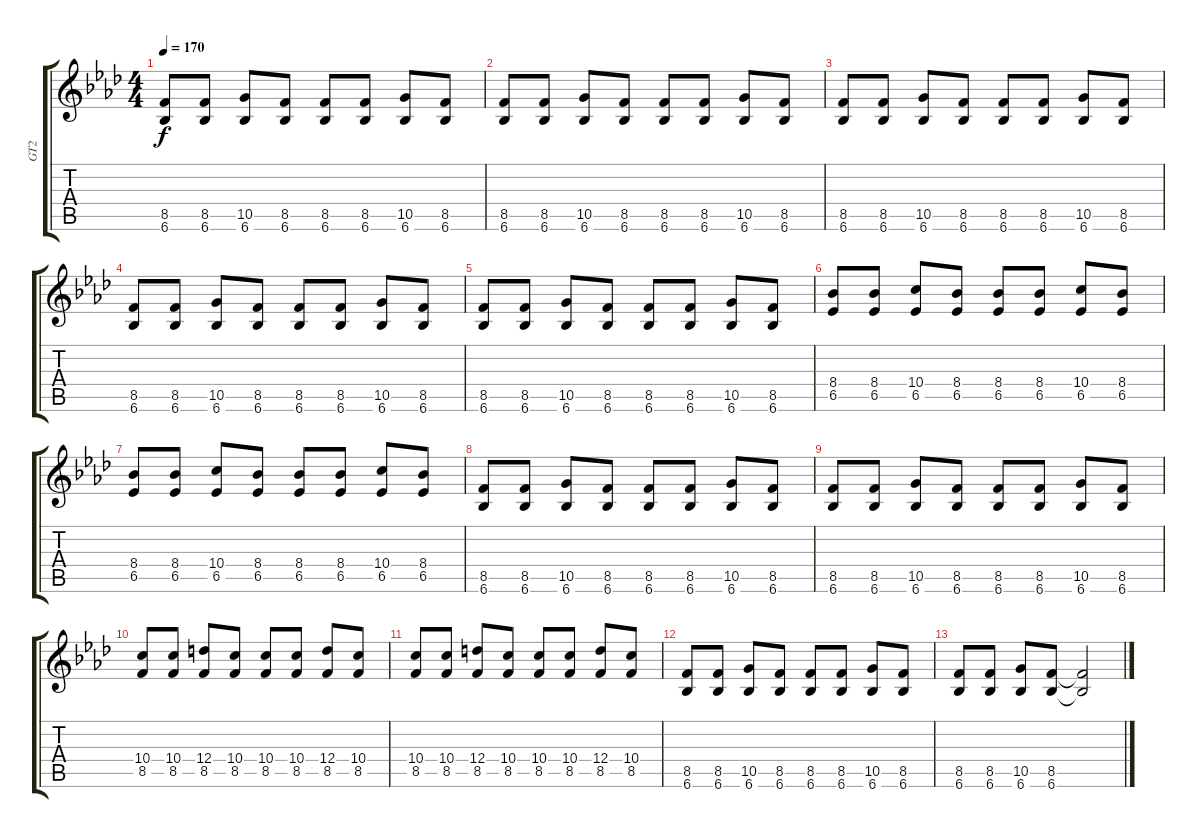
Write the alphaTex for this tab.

\track ("GT2" "GT2") {instrument electricguitarjazz}
\staff {score tabs}
\tuning (E4 B3 G3 D3 A2 E2) {hide}
\ts (4 4)
\tempo 170
\clef g2
\ks ab
(8.5 6.6).8{dy f} (8.5 6.6).8 (10.5 6.6).8 (8.5 6.6).8 (8.5 6.6).8 (8.5 6.6).8 (10.5 6.6).8 (8.5 6.6).8 |
(8.5 6.6).8 (8.5 6.6).8 (10.5 6.6).8 (8.5 6.6).8 (8.5 6.6).8 (8.5 6.6).8 (10.5 6.6).8 (8.5 6.6).8 |
(8.5 6.6).8 (8.5 6.6).8 (10.5 6.6).8 (8.5 6.6).8 (8.5 6.6).8 (8.5 6.6).8 (10.5 6.6).8 (8.5 6.6).8 |
(8.5 6.6).8 (8.5 6.6).8 (10.5 6.6).8 (8.5 6.6).8 (8.5 6.6).8 (8.5 6.6).8 (10.5 6.6).8 (8.5 6.6).8 |
(8.5 6.6).8 (8.5 6.6).8 (10.5 6.6).8 (8.5 6.6).8 (8.5 6.6).8 (8.5 6.6).8 (10.5 6.6).8 (8.5 6.6).8 |
(8.4 6.5).8 (8.4 6.5).8 (10.4 6.5).8 (8.4 6.5).8 (8.4 6.5).8 (8.4 6.5).8 (10.4 6.5).8 (8.4 6.5).8 |
(8.4 6.5).8 (8.4 6.5).8 (10.4 6.5).8 (8.4 6.5).8 (8.4 6.5).8 (8.4 6.5).8 (10.4 6.5).8 (8.4 6.5).8 |
(8.5 6.6).8 (8.5 6.6).8 (10.5 6.6).8 (8.5 6.6).8 (8.5 6.6).8 (8.5 6.6).8 (10.5 6.6).8 (8.5 6.6).8 |
(8.5 6.6).8 (8.5 6.6).8 (10.5 6.6).8 (8.5 6.6).8 (8.5 6.6).8 (8.5 6.6).8 (10.5 6.6).8 (8.5 6.6).8 |
(10.4 8.5).8 (10.4 8.5).8 (12.4 8.5).8 (10.4 8.5).8 (10.4 8.5).8 (10.4 8.5).8 (12.4 8.5).8 (10.4 8.5).8 |
(10.4 8.5).8 (10.4 8.5).8 (12.4 8.5).8 (10.4 8.5).8 (10.4 8.5).8 (10.4 8.5).8 (12.4 8.5).8 (10.4 8.5).8 |
(8.5 6.6).8 (8.5 6.6).8 (10.5 6.6).8 (8.5 6.6).8 (8.5 6.6).8 (8.5 6.6).8 (10.5 6.6).8 (8.5 6.6).8 |
(8.5 6.6).8 (8.5 6.6).8 (10.5 6.6).8{txt ""} (8.5 6.6).8 (8.5{t} 6.6{t}).2
